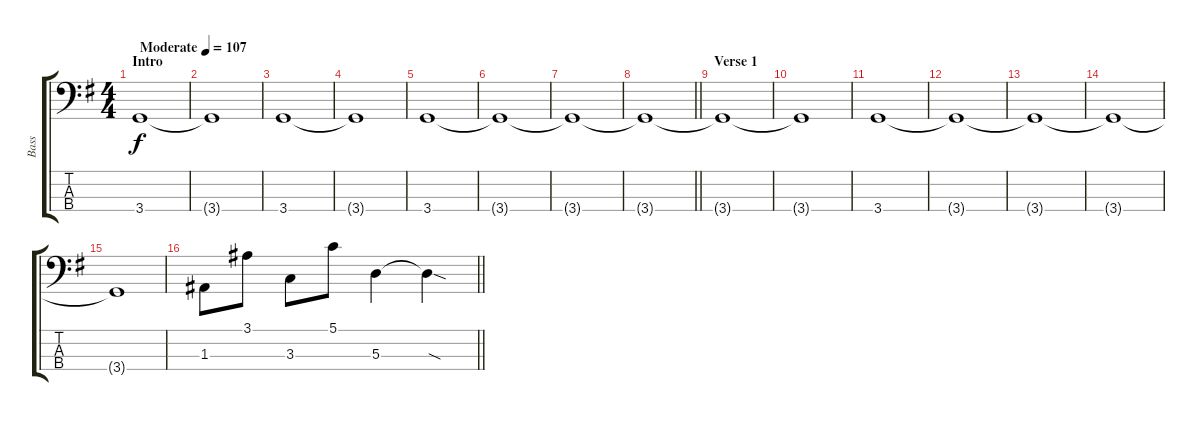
\track ("Bass" "Bass") {instrument electricbassfinger}
\staff {score tabs}
\tuning (G2 D2 A1 E1) {hide}
\ts (4 4)
\section ("" "Intro")
\tempo (107 "Moderate")
\clef f4
\ks g
3.4.1{dy f instrument electricbassfinger} |
3.4{t}.1 |
3.4.1 |
3.4{t}.1 |
3.4.1 |
3.4{t}.1 |
3.4{t}.1 |
\barLineRight lightlight
3.4{t}.1 |
\section ("" "Verse 1")
3.4{t}.1 |
3.4{t}.1 |
3.4.1 |
3.4{t}.1 |
3.4{t}.1 |
3.4{t}.1 |
3.4{t}.1 |
\barLineRight lightlight
1.3.8 3.1.8 3.3.8 5.1.8 5.3.4 5.3{sod t}.4
